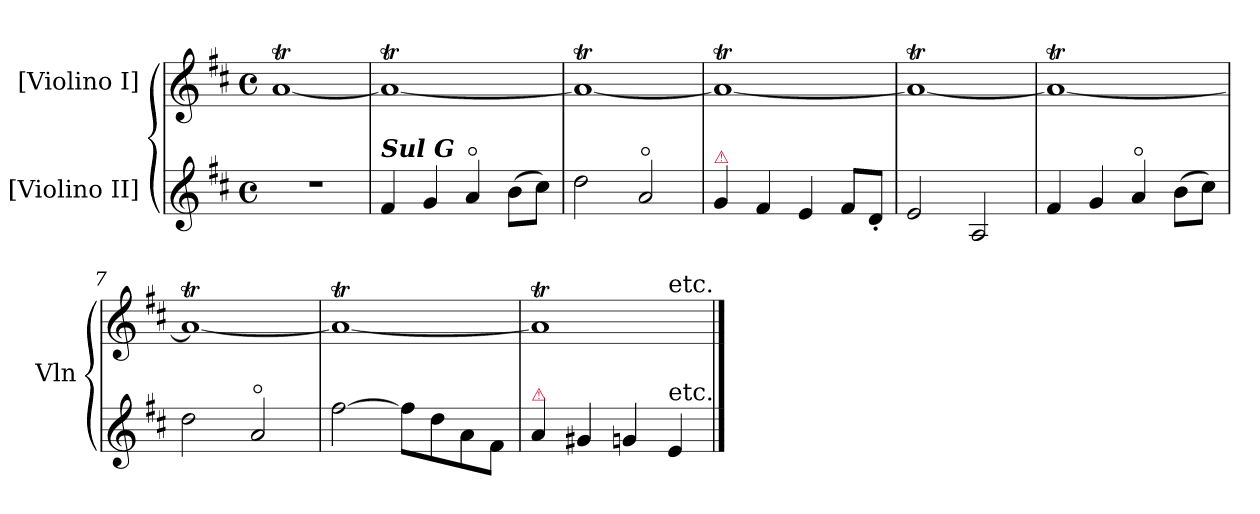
**kern	**kern
*part2	*part1
*staff2	*staff1
*I"[Violino II]	*I"[Violino I]
*I'Vln	*I'Vln
*clefG2	*clefG2
*k[f#c#]	*k[f#c#]
*M4/4	*M4/4
*met(c)	*met(c)
=1	=1
1r	[>1aT
=2	=2
!LO:TX:a:Bi:t=Sul G	!
4f#/	1aT_>
4g/	.
4ao</	.
(8b\L	.
8cc#\J)	.
=3	=3
2dd\	1aT_>
2ao/	.
=4	=4
!LO:TX:a:Bi:color=crimson:t=⚠	!
4g/	1aT_>
4f#/	.
4e/	.
8f#/L	.
8d'/J	.
=5	=5
2e/	1aT_>
2A/	.
=6	=6
4f#/	1aT_>
4g/	.
4ao</	.
(8b\L	.
8cc#\J)	.
=7	=7
2dd\	1aT_>
2ao/	.
=8	=8
[2ff#\	1aT_
8ff#\L]	.
8dd\	.
8a\	.
8f#\J	.
=9	=9
!LO:TX:a:Bi:color=crimson:t=⚠	!
*	*^
4a/	1aT]	2.ryy
4g#X/	.	.
4gn/	.	.
!	!	!LO:TX:a:t=etc.
!LO:TX:a:t=etc.	!	!
4e/	.	4ryy
*	*v	*v
==	==
*-	*-
